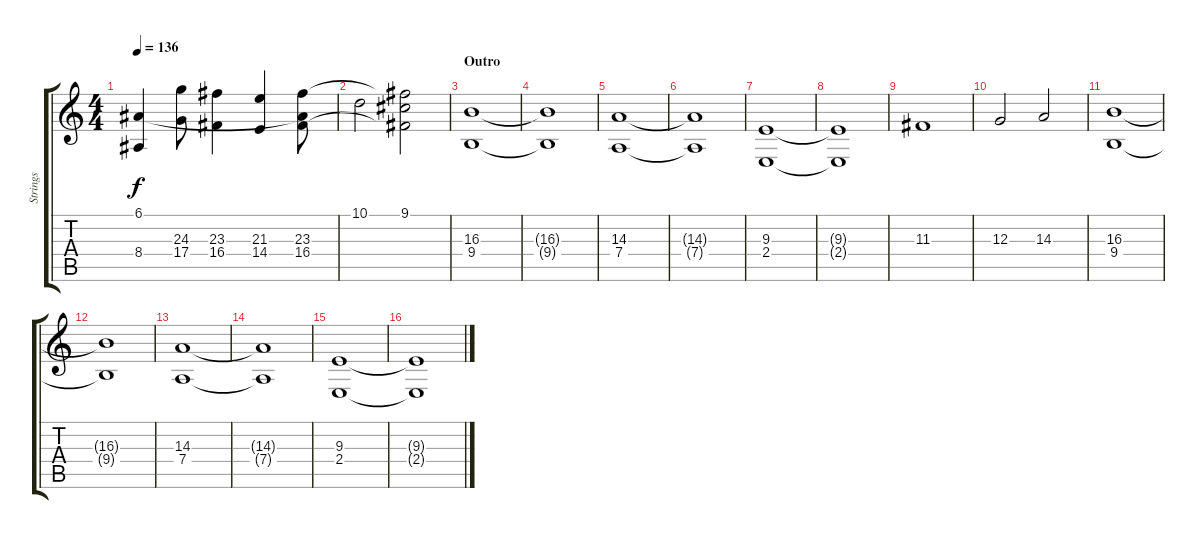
\track ("Strings" "Strings") {instrument stringensemble1}
\staff {score tabs}
\tuning (E4 B3 G3 D3 A2 E2) {hide}
\ts (4 4)
\tempo 136
\clef g2
\ks c
(6.1 8.4).4{dy f} (24.3 17.4).8 (23.3 16.4).4 (21.3 14.4).4 (6.1{t} 23.3 16.4).8 |
10.1.2 (9.1 23.3{t} 16.4{t}).2 |
\section ("" "Outro")
(16.3 9.4).1{volume 13} |
(16.3{t} 9.4{t}).1 |
(14.3 7.4).1{volume 12} |
(14.3{t} 7.4{t}).1 |
(9.3 2.4).1{volume 12} |
(9.3{t} 2.4{t}).1 |
11.3.1{volume 13} |
12.3.2 14.3.2 |
(16.3 9.4).1{volume 13} |
(16.3{t} 9.4{t}).1 |
(14.3 7.4).1{volume 12} |
(14.3{t} 7.4{t}).1 |
(9.3 2.4).1{volume 12} |
(9.3{t} 2.4{t}).1
